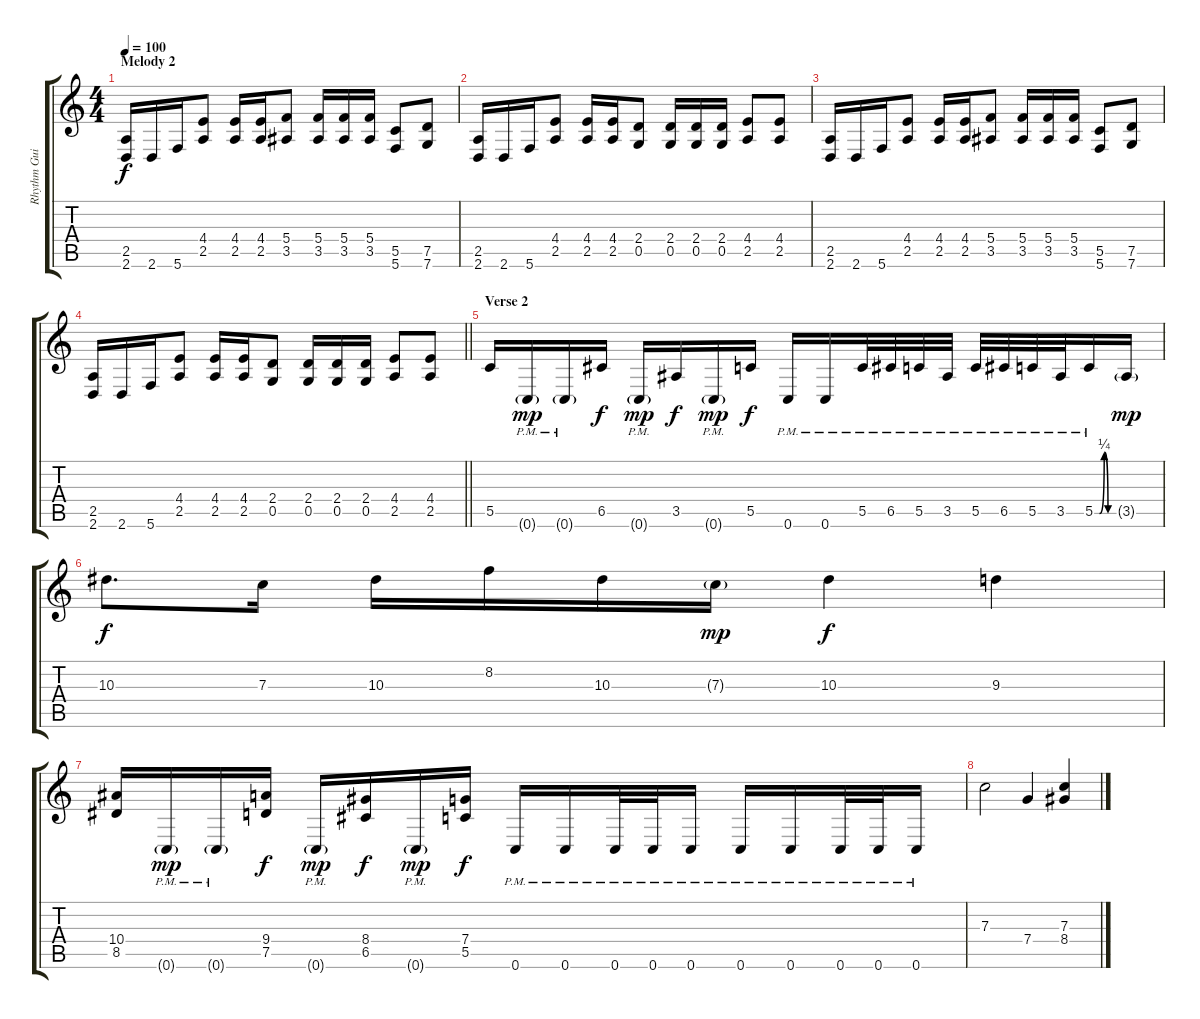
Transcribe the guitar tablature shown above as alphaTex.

\track ("Rhythm Guitar L/Alexi" "Rhythm Gui") {instrument distortionguitar}
\staff {score tabs}
\tuning (D4 A3 F3 C3 G2 C2) {hide}
\ts (4 4)
\section ("" "Melody 2")
\tempo 100
\clef g2
\ks c
(2.5 2.6).16{dy f} 2.6.16 5.6.16 (4.4 2.5).8 (4.4 2.5).16 (4.4 2.5).16 (5.4 3.5).8 (5.4 3.5).16 (5.4 3.5).16 (5.4 3.5).16 (5.5 5.6).8 (7.5 7.6).8 |
(2.5 2.6).16 2.6.16 5.6.16 (4.4 2.5).8 (4.4 2.5).16 (4.4 2.5).16 (2.4 0.5).8 (2.4 0.5).16 (2.4 0.5).16 (2.4 0.5).16 (4.4 2.5).8 (4.4 2.5).8 |
(2.5 2.6).16 2.6.16 5.6.16 (4.4 2.5).8 (4.4 2.5).16 (4.4 2.5).16 (5.4 3.5).8 (5.4 3.5).16 (5.4 3.5).16 (5.4 3.5).16 (5.5 5.6).8 (7.5 7.6).8 |
\barLineRight lightlight
(2.5 2.6).16 2.6.16 5.6.16 (4.4 2.5).8 (4.4 2.5).16 (4.4 2.5).16 (2.4 0.5).8 (2.4 0.5).16 (2.4 0.5).16 (2.4 0.5).16 (4.4 2.5).8 (4.4 2.5).8 |
\section ("" "Verse 2")
5.5.16 0.6{g pm}.16{dy mp} 0.6{g pm}.16 6.5.16{dy f} 0.6{g pm}.16{dy mp} 3.5.16{dy f} 0.6{g pm}.16{dy mp} 5.5.16{dy f} 0.6{pm}.16 0.6{pm}.16 5.5{pm}.32 6.5{pm}.32 5.5{pm}.32 3.5{pm}.32 5.5{pm}.32 6.5{pm}.32 5.5{pm}.32 3.5{pm}.32 5.5{be (custom 0 0 15 0 30 1 42 0 60 0) pm}.16 3.5{g}.16{dy mp} |
10.3.8{d dy f} 7.3.16 10.3.16 8.2.16 10.3.16 7.3{g}.16{dy mp} 10.3.4{dy f} 9.3.4 |
(10.4 8.5).16 0.6{g pm}.16{dy mp} 0.6{g pm}.16 (9.4 7.5).16{dy f} 0.6{g pm}.16{dy mp} (8.4 6.5).16{dy f} 0.6{g pm}.16{dy mp} (7.4 5.5).16{dy f} 0.6{pm}.16 0.6{pm}.16 0.6{pm}.32 0.6{pm}.32 0.6{pm}.16 0.6{pm}.16 0.6{pm}.16 0.6{pm}.32 0.6{pm}.32 0.6{pm}.16 |
7.3.2 7.4.4 (7.3 8.4).4
